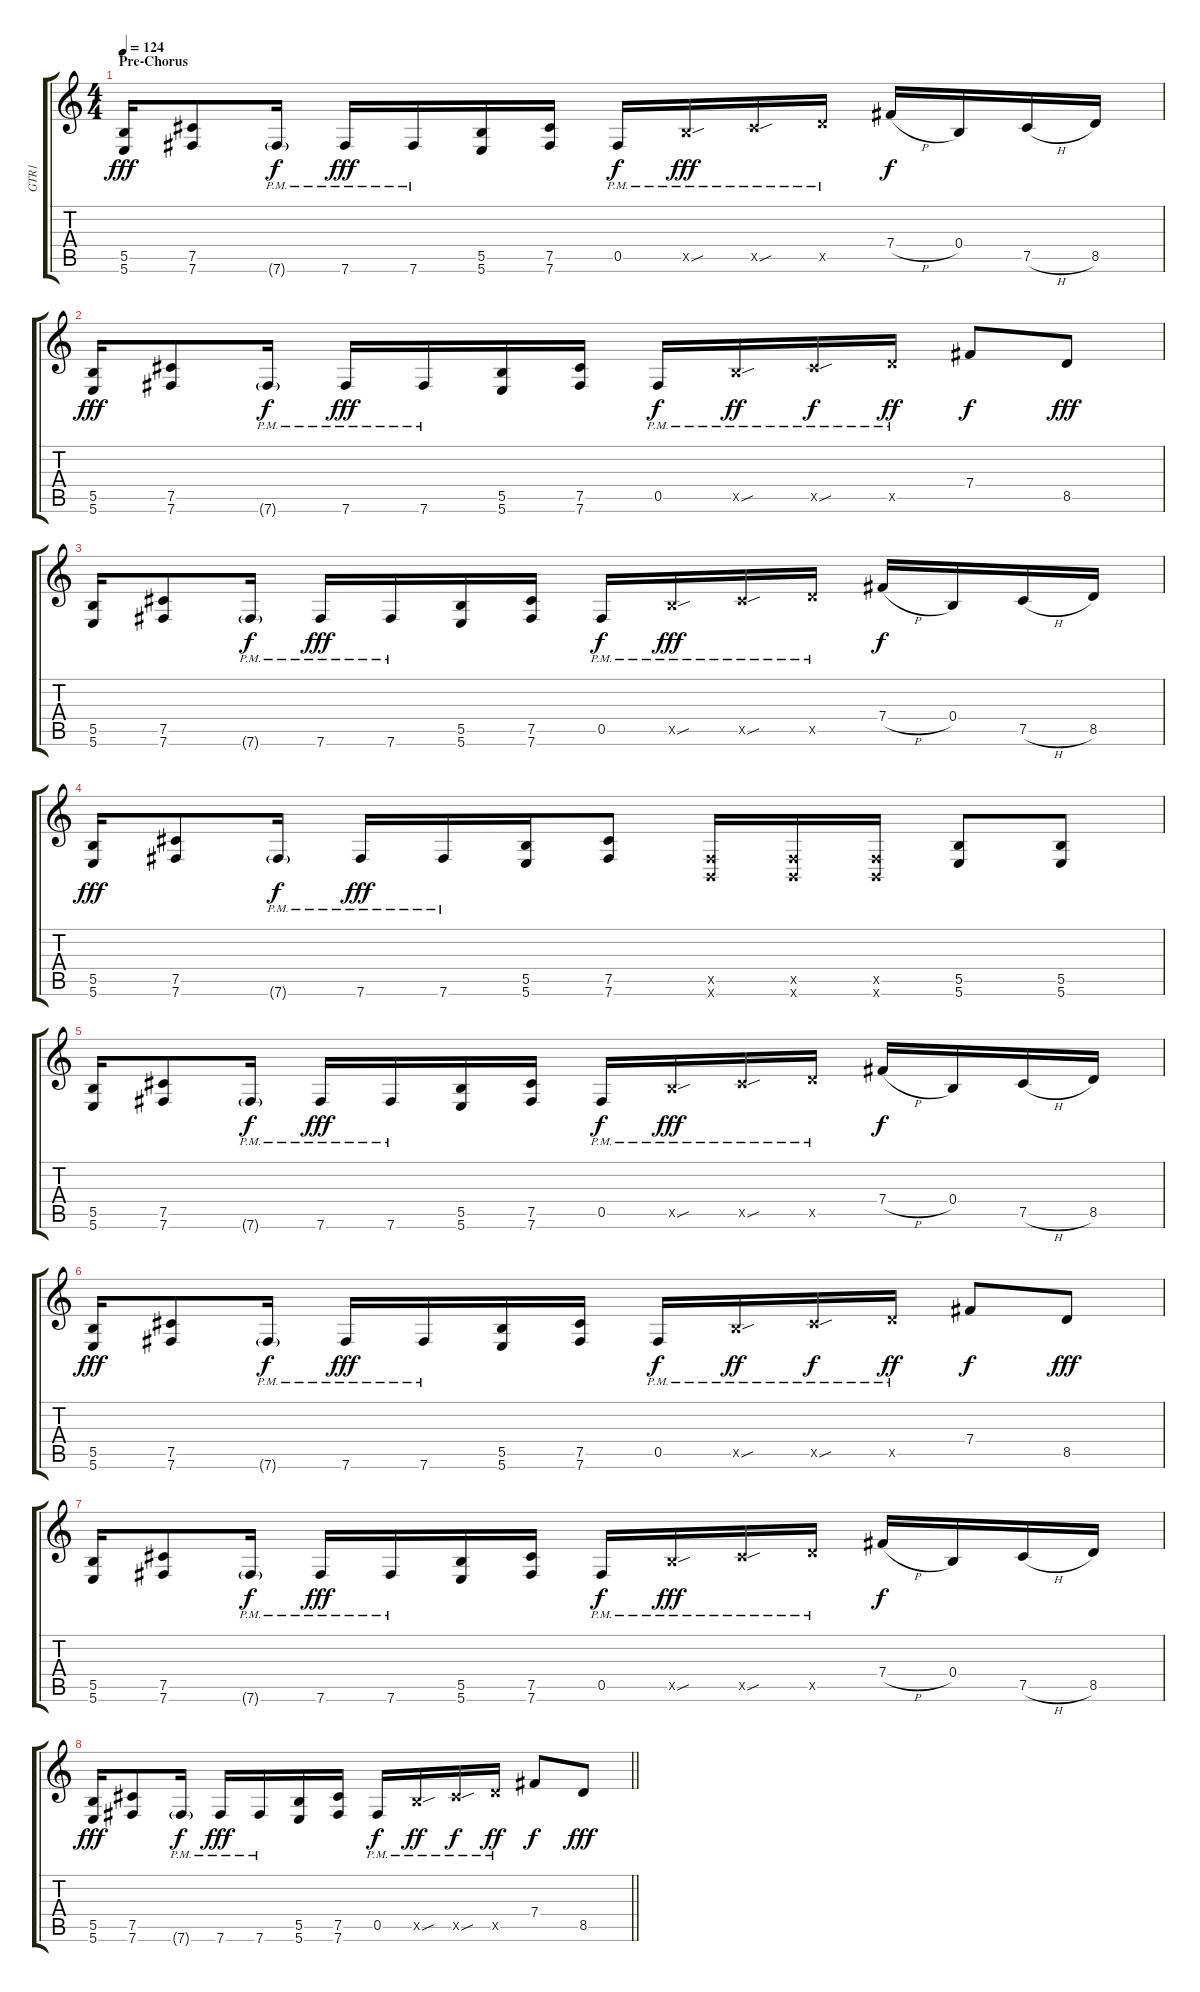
\track ("GTR1" "GTR1") {instrument distortionguitar}
\staff {score tabs}
\tuning (Db4 Ab3 E3 B2 Gb2 B1) {hide}
\ts (4 4)
\section ("" "Pre-Chorus")
\tempo 124
\clef g2
\ks c
(5.5 5.6).16{dy fff} (7.5 7.6).8 7.6{g pm}.16{dy f} 7.6{pm}.16{dy fff} 7.6{pm}.16 (5.5 5.6).16 (7.5 7.6).16 0.5{pm}.16{dy f} 5.5{sou pm x}.16{dy fff} 7.5{sou pm x}.16 8.5{pm x}.16 7.4{h}.16{dy f} 0.4.16 7.5{h}.16 8.5.16 |
(5.5 5.6).16{dy fff} (7.5 7.6).8 7.6{g pm}.16{dy f} 7.6{pm}.16{dy fff} 7.6{pm}.16 (5.5 5.6).16 (7.5 7.6).16 0.5{pm}.16{dy f} 5.5{sou pm x}.16{dy ff} 7.5{sou pm x}.16{dy f} 8.5{pm x}.16{dy ff} 7.4.8{dy f} 8.5.8{dy fff} |
(5.5 5.6).16 (7.5 7.6).8 7.6{g pm}.16{dy f} 7.6{pm}.16{dy fff} 7.6{pm}.16 (5.5 5.6).16 (7.5 7.6).16 0.5{pm}.16{dy f} 5.5{sou pm x}.16{dy fff} 7.5{sou pm x}.16 8.5{pm x}.16 7.4{h}.16{dy f} 0.4.16 7.5{h}.16 8.5.16 |
(5.5 5.6).16{dy fff} (7.5 7.6).8 7.6{g pm}.16{dy f} 7.6{pm}.16{dy fff} 7.6{pm}.16 (5.5 5.6).16 (7.5 7.6).8 (0.5{x} 0.6{x}).16 (0.5{x} 0.6{x}).16 (0.5{x} 0.6{x}).16 (5.5 5.6).8 (5.5 5.6).8 |
(5.5 5.6).16 (7.5 7.6).8 7.6{g pm}.16{dy f} 7.6{pm}.16{dy fff} 7.6{pm}.16 (5.5 5.6).16 (7.5 7.6).16 0.5{pm}.16{dy f} 5.5{sou pm x}.16{dy fff} 7.5{sou pm x}.16 8.5{pm x}.16 7.4{h}.16{dy f} 0.4.16 7.5{h}.16 8.5.16 |
(5.5 5.6).16{dy fff} (7.5 7.6).8 7.6{g pm}.16{dy f} 7.6{pm}.16{dy fff} 7.6{pm}.16 (5.5 5.6).16 (7.5 7.6).16 0.5{pm}.16{dy f} 5.5{sou pm x}.16{dy ff} 7.5{sou pm x}.16{dy f} 8.5{pm x}.16{dy ff} 7.4.8{dy f} 8.5.8{dy fff} |
(5.5 5.6).16 (7.5 7.6).8 7.6{g pm}.16{dy f} 7.6{pm}.16{dy fff} 7.6{pm}.16 (5.5 5.6).16 (7.5 7.6).16 0.5{pm}.16{dy f} 5.5{sou pm x}.16{dy fff} 7.5{sou pm x}.16 8.5{pm x}.16 7.4{h}.16{dy f} 0.4.16 7.5{h}.16 8.5.16 |
\barLineRight lightlight
(5.5 5.6).16{dy fff} (7.5 7.6).8 7.6{g pm}.16{dy f} 7.6{pm}.16{dy fff} 7.6{pm}.16 (5.5 5.6).16 (7.5 7.6).16 0.5{pm}.16{dy f} 5.5{sou pm x}.16{dy ff} 7.5{sou pm x}.16{dy f} 8.5{pm x}.16{dy ff} 7.4.8{dy f} 8.5.8{dy fff}
